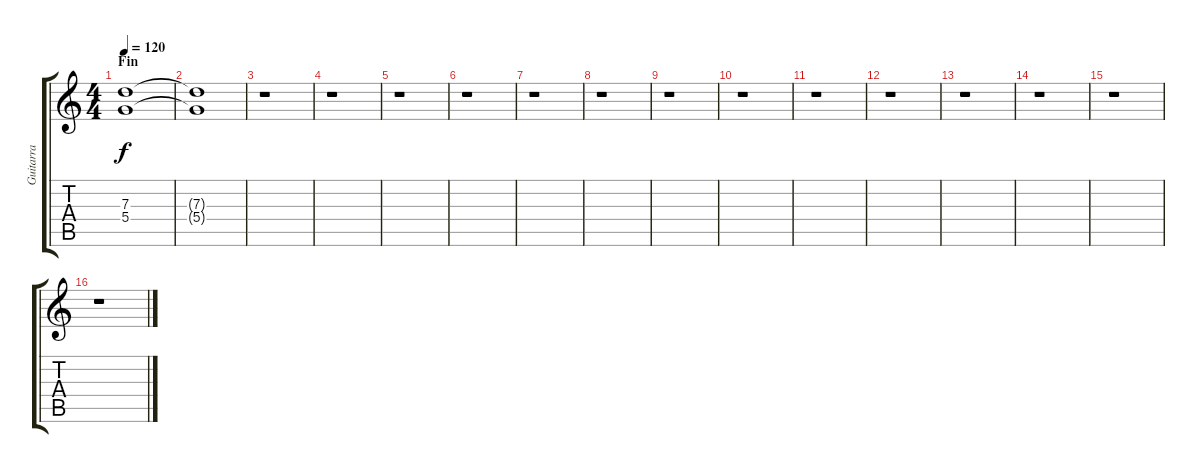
\track ("Guitarra" "Guitarra") {instrument distortionguitar}
\staff {score tabs}
\tuning (E4 B3 G3 D3 A2 E2) {hide}
\ts (4 4)
\section ("" "Fin")
\tempo 120
\clef g2
\ks c
(7.3{t} 5.4{t}).1{dy f volume 13} |
(7.3{t} 5.4{t}).1{volume 10} |
r.1 |
r.1 |
r.1 |
r.1 |
r.1 |
r.1 |
r.1 |
r.1 |
r.1 |
r.1 |
r.1 |
r.1 |
r.1 |
r.1
